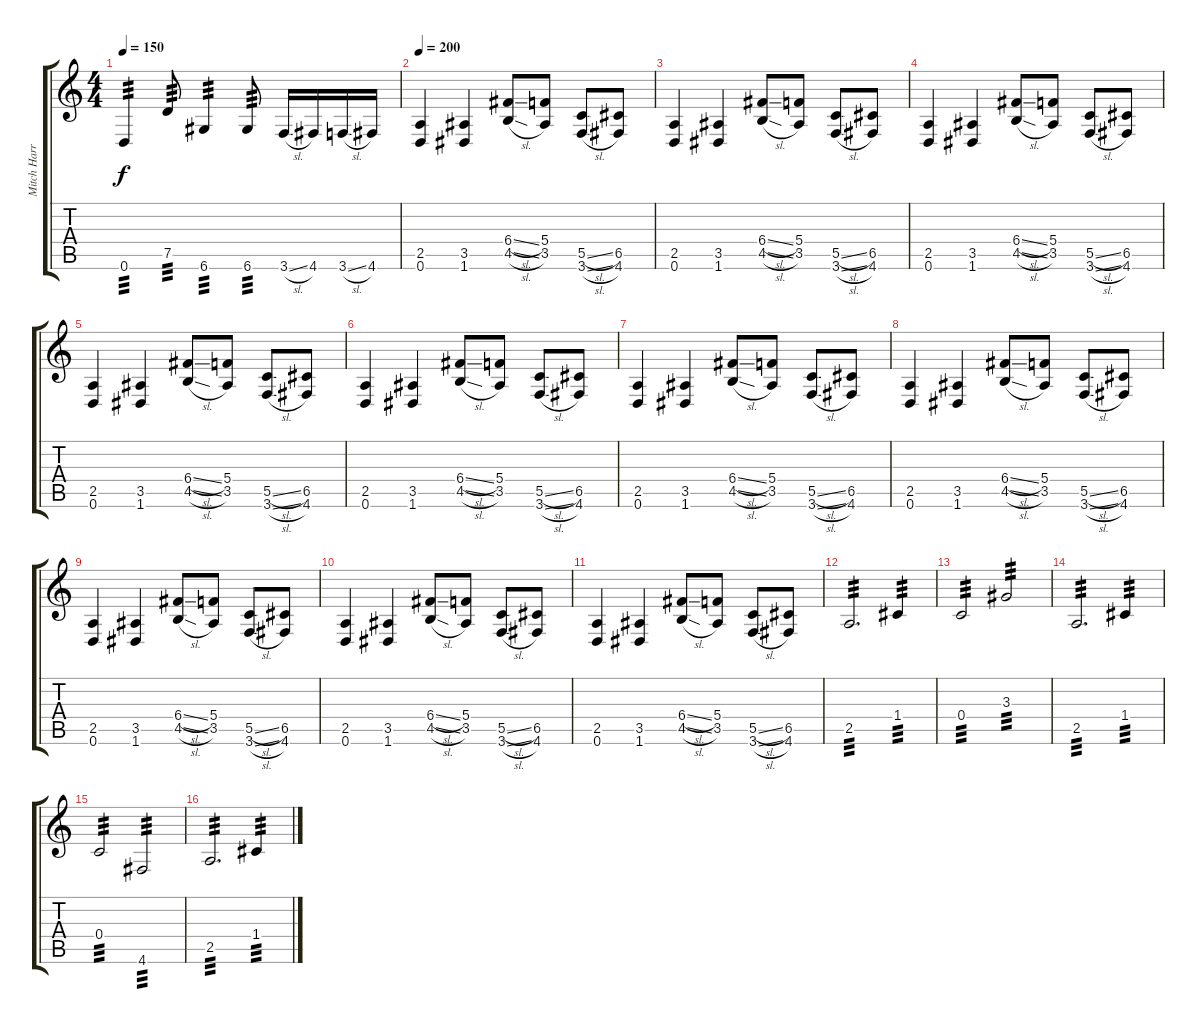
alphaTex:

\track ("Mitch Harris" "Mitch Harr") {instrument distortionguitar}
\staff {score tabs}
\tuning (D4 A3 F3 C3 G2 D2) {hide}
\ts (4 4)
\tempo 150
\clef g2
\ks c
0.6.4{tp 3 dy f} 7.5.8{tp 3} 6.6.4{tp 3} 6.6.8{tp 3} 3.6{sl}.16 4.6.16 3.6{sl}.16 4.6.16 |
\tempo 200
(2.5 0.6).4 (3.5 1.6).4 (6.4{sl} 4.5{sl}).8 (5.4 3.5).8 (5.5{sl} 3.6{sl}).8 (6.5 4.6).8 |
(2.5 0.6).4 (3.5 1.6).4 (6.4{sl} 4.5{sl}).8 (5.4 3.5).8 (5.5{sl} 3.6{sl}).8 (6.5 4.6).8 |
(2.5 0.6).4 (3.5 1.6).4 (6.4{sl} 4.5{sl}).8 (5.4 3.5).8 (5.5{sl} 3.6{sl}).8 (6.5 4.6).8 |
(2.5 0.6).4 (3.5 1.6).4 (6.4{sl} 4.5{sl}).8 (5.4 3.5).8 (5.5{sl} 3.6{sl}).8 (6.5 4.6).8 |
(2.5 0.6).4 (3.5 1.6).4 (6.4{sl} 4.5{sl}).8 (5.4 3.5).8 (5.5{sl} 3.6{sl}).8 (6.5 4.6).8 |
(2.5 0.6).4 (3.5 1.6).4 (6.4{sl} 4.5{sl}).8 (5.4 3.5).8 (5.5{sl} 3.6{sl}).8 (6.5 4.6).8 |
(2.5 0.6).4 (3.5 1.6).4 (6.4{sl} 4.5{sl}).8 (5.4 3.5).8 (5.5{sl} 3.6{sl}).8 (6.5 4.6).8 |
(2.5 0.6).4 (3.5 1.6).4 (6.4{sl} 4.5{sl}).8 (5.4 3.5).8 (5.5{sl} 3.6{sl}).8 (6.5 4.6).8 |
(2.5 0.6).4 (3.5 1.6).4 (6.4{sl} 4.5{sl}).8 (5.4 3.5).8 (5.5{sl} 3.6{sl}).8 (6.5 4.6).8 |
(2.5 0.6).4 (3.5 1.6).4 (6.4{sl} 4.5{sl}).8 (5.4 3.5).8 (5.5{sl} 3.6{sl}).8 (6.5 4.6).8 |
2.5.2{d tp 3} 1.4.4{tp 3} |
0.4.2{tp 3} 3.3.2{tp 3} |
2.5.2{d tp 3} 1.4.4{tp 3} |
0.4.2{tp 3} 4.6.2{tp 3} |
2.5.2{d tp 3} 1.4.4{tp 3}
